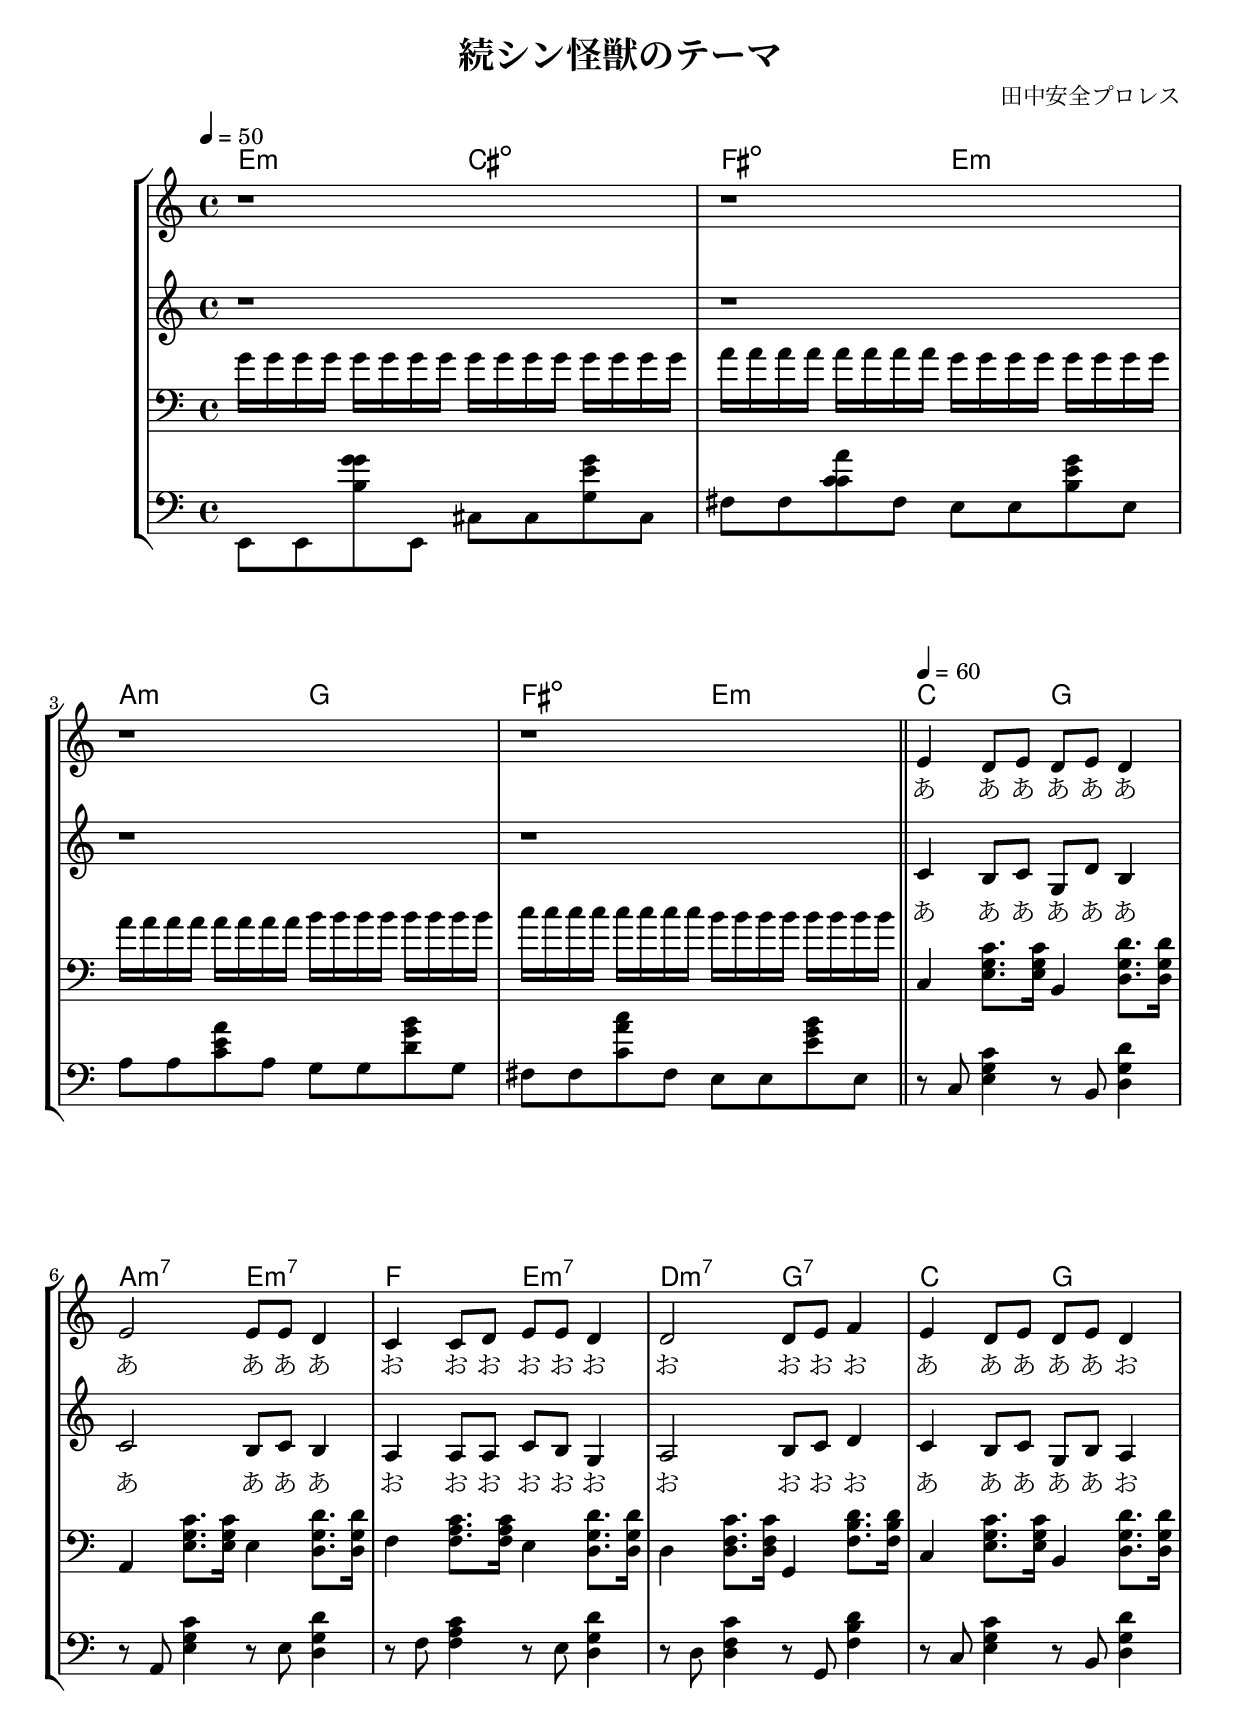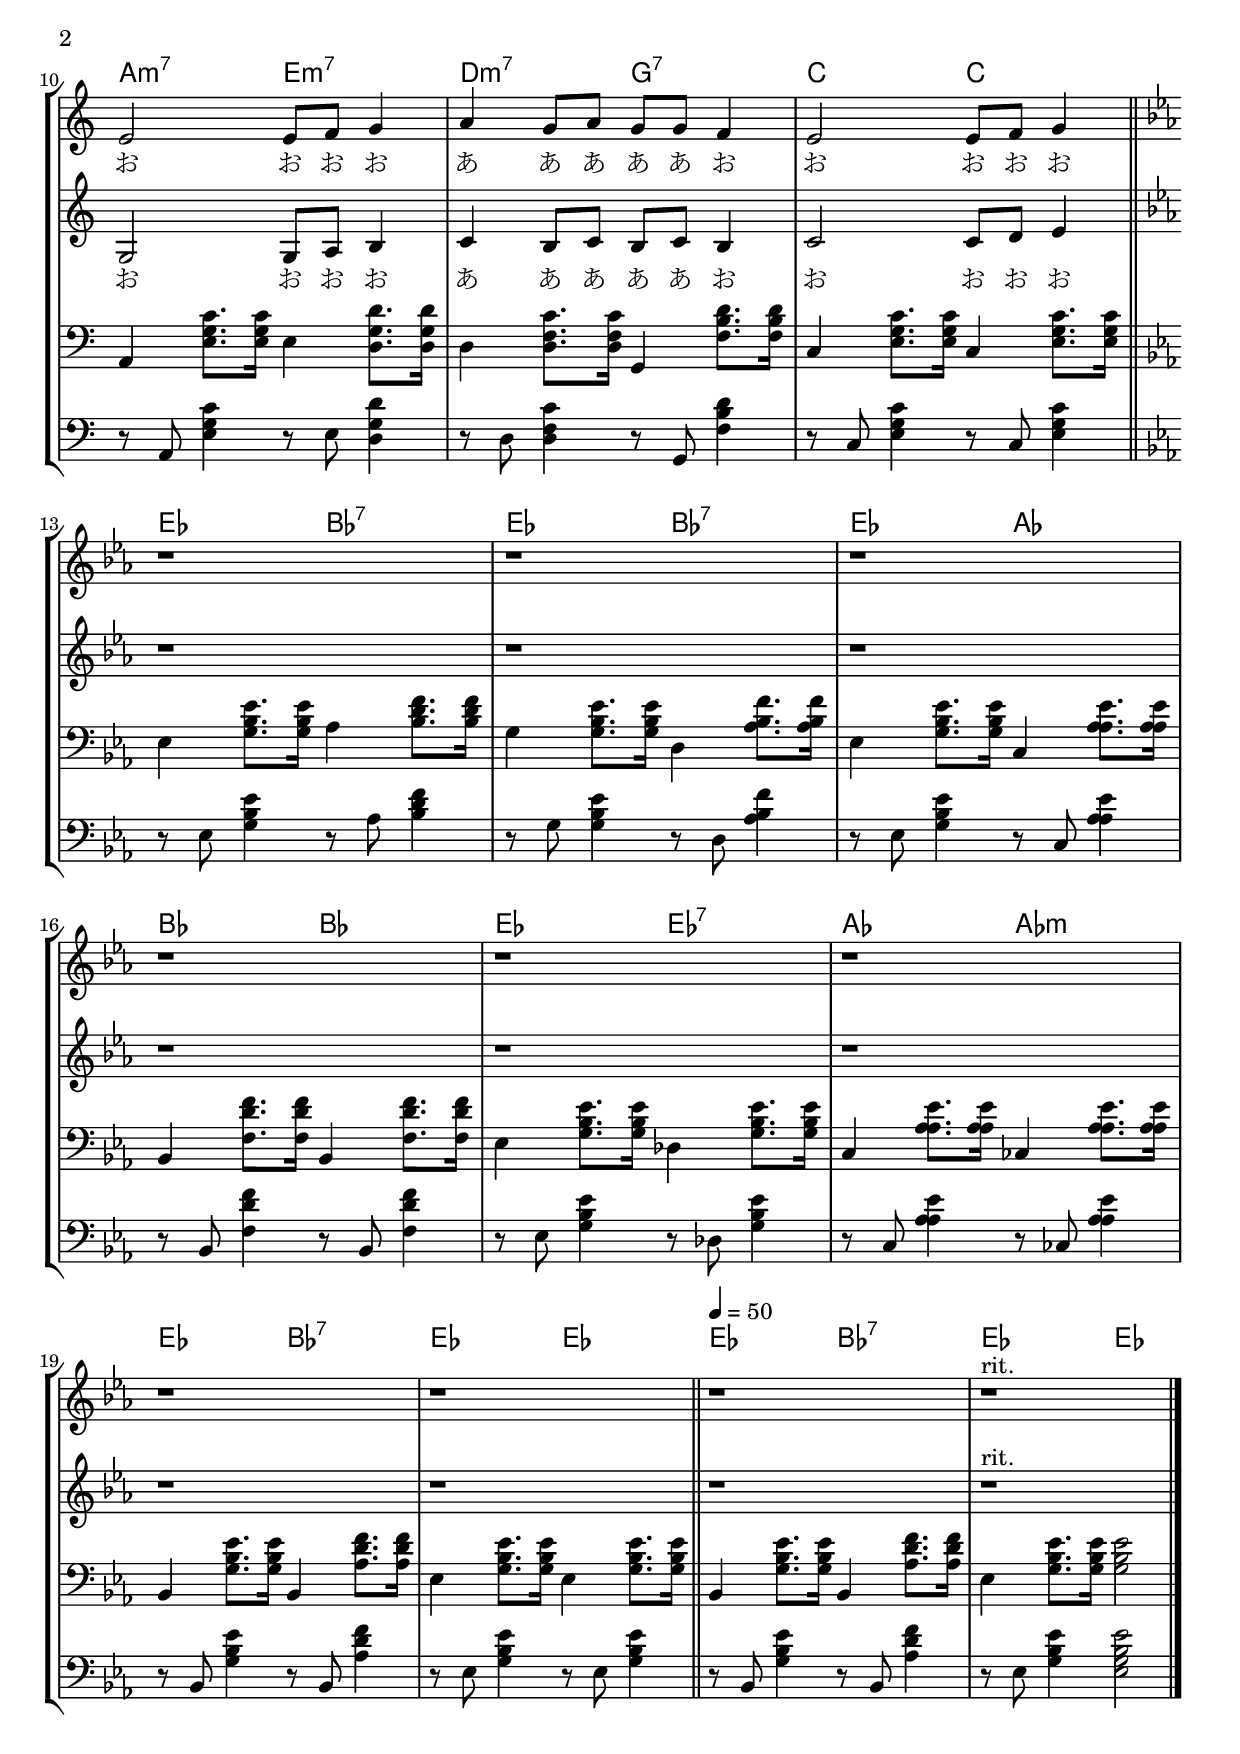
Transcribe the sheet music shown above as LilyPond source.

\version "2.12.1"

\header {
	title = \markup {続シン怪獣のテーマ}
	composer = \markup \center-column {田中安全プロレス}
}

harmony = \chordmode {
	e2:m cis:dim fis:dim e:m a:m g fis:dim e:m 

	c g a:min7 e:min7 f e:min7 d:min7 g:7 c g a:min7 e:min7 d:min7 g:7 c c 

	es bes:7 es bes:7 es as bes bes es es:7 as as:m es bes:7 es es 

	es bes:7 es es 
}

melody = {
	\key c \major
	\tempo 4 = 50
	r1 | r1 | r1 | r1   
	\set Staff.midiInstrument = #"FX 2 (soundtrack)"
		\tempo 4 = 60
e'4  d'8  e'8  d'8  e'8  d'4 
	e'2  e'8  e'8  d'4 
	c'4  c'8  d'8  e'8  e'8  d'4 
	d'2  d'8  e'8  f'4 
	e'4  d'8  e'8  d'8  e'8  d'4 
	e'2  e'8  f'8  g'4 
	a'4  g'8  a'8  g'8  g'8  f'4 
	e'2  e'8  f'8  g'4
	\key es \major
	r1 | r1 | r1 | r1 | r1 | r1 | r1 | r1   
	\tempo 4 = 50
	r1 | r1^"rit." \bar "|."
}

words = \lyricmode {
	
	あ  あ  あ  あ  あ  あ  あ  あ  あ  あ  お  お  お  お  お  お  お  お  お  お  あ  あ  あ  あ  あ  お  お  お  お  お  あ  あ  あ  あ  あ  お  お  お  お  お  
	
	
}

secondmelody = {
	\key c \major
	\tempo 4 = 50
	r1 | r1 | r1 | r1   
	\set Staff.midiInstrument = #"FX 2 (soundtrack)"
		\tempo 4 = 60
c'4  b8  c'8  g8  d'8  b4 
	c'2  b8  c'8  b4 
	a4  a8  a8  c'8  b8  g4 
	a2  b8  c'8  d'4 
	c'4  b8  c'8  g8  b8  a4 
	g2  g8  a8  b4 
	c'4  b8  c'8  b8  c'8  b4 
	c'2  c'8  d'8  e'4
	\key es \major
	r1 | r1 | r1 | r1 | r1 | r1 | r1 | r1   
	\tempo 4 = 50
	r1 | r1^"rit." \bar "|."
}

secondwords = \lyricmode {
	
	あ  あ  あ  あ  あ  あ  あ  あ  あ  あ  お  お  お  お  お  お  お  お  お  お  あ  あ  あ  あ  あ  お  お  お  お  お  あ  あ  あ  あ  あ  お  お  お  お  お  
	
	
}

tempochange = {
	\tempo 4 = 50
	r1 | r1 | r1 | r1 \bar "||"
	\tempo 4 = 60
	r1 | r1 | r1 | r1 | r1 | r1 | r1 | r1 \bar "||"
	\tempo 4 = 60
	r1 | r1 | r1 | r1 | r1 | r1 | r1 | r1 \bar "||"
	\tempo 4 = 50
	r1 | \tempo 4 = 37 r2 \tempo 4 = 33 r2 \bar "|."
}

mainacc = {
	\clef bass
	\set Staff.midiInstrument = #"Pad 6 (metallic)"
	\key c \major
	\tempo 4 = 50
	g'16 g'16 g'16 g'16 g'16 g'16 g'16 g'16
	g'16 g'16 g'16 g'16 g'16 g'16 g'16 g'16
	a'16 a'16 a'16 a'16 a'16 a'16 a'16 a'16
	g'16 g'16 g'16 g'16 g'16 g'16 g'16 g'16
	a'16 a'16 a'16 a'16 a'16 a'16 a'16 a'16
	b'16 b'16 b'16 b'16 b'16 b'16 b'16 b'16
	c''16 c''16 c''16 c''16 c''16 c''16 c''16 c''16
	b'16 b'16 b'16 b'16 b'16 b'16 b'16 b'16
	\bar "||"

	\set Staff.midiInstrument = #"Taiko Drum"
	\tempo 4 = 60
	c4 <e g c'>8. <e g c'>16
	b,4 <d g d'>8. <d g d'>16
	a,4 <e g c'>8. <e g c'>16
	e4 <d g d'>8. <d g d'>16
	f4 <f a c'>8. <f a c'>16
	e4 <d g d'>8. <d g d'>16
	d4 <d f c'>8. <d f c'>16
	g,4 <f b d'>8. <f b d'>16
	c4 <e g c'>8. <e g c'>16
	b,4 <d g d'>8. <d g d'>16
	a,4 <e g c'>8. <e g c'>16
	e4 <d g d'>8. <d g d'>16
	d4 <d f c'>8. <d f c'>16
	g,4 <f b d'>8. <f b d'>16
	c4 <e g c'>8. <e g c'>16
	c4 <e g c'>8. <e g c'>16
	\bar "||"

	\set Staff.midiInstrument = #"Church organ"
	\key es \major
	es4 <g bes es'>8. <g bes es'>16
	as4 <bes d' f'>8. <bes d' f'>16
	g4 <g bes es'>8. <g bes es'>16
	d4 <as bes f'>8. <as bes f'>16
	es4 <g bes es'>8. <g bes es'>16
	c4 <as as es'>8. <as as es'>16
	bes,4 <f d' f'>8. <f d' f'>16
	bes,4 <f d' f'>8. <f d' f'>16
	es4 <g bes es'>8. <g bes es'>16
	des4 <g bes es'>8. <g bes es'>16
	c4 <as as es'>8. <as as es'>16
	ces4 <as as es'>8. <as as es'>16
	bes,4 <g bes es'>8. <g bes es'>16
	bes,4 <as d' f'>8. <as d' f'>16
	es4 <g bes es'>8. <g bes es'>16
	es4 <g bes es'>8. <g bes es'>16
	\bar "||"

	\set Staff.midiInstrument = #"Taiko Drum"
	\tempo 4 = 50
	bes,4 <g bes es'>8. <g bes es'>16
	bes,4 <as d' f'>8. <as d' f'>16
	es4 <g bes es'>8. <g bes es'>16
	<g bes es'>2
	\bar "|."
}

subacc = {
	\clef bass
	\set Staff.midiInstrument = #"Orchestra Hit"
	\key c \major
	\tempo 4 = 50
	e,8 e,8 <b g' g'>8 e,8
	cis8 cis8 <g e' g'>8 cis8
	fis8 fis8 <c' c' a'>8 fis8
	e8 e8 <b e' g'>8 e8
	a8 a8 <c' e' a'>8 a8
	g8 g8 <d' g' b'>8 g8
	fis8 fis8 <c' a' c''>8 fis8
	e8 e8 <e' g' b'>8 e8
	\bar "||"

	\set Staff.midiInstrument = #"Lead 8 (bass+lead)"
	\tempo 4 = 60
	r8 c <e g c'>4
	r8 b, <d g d'>4
	r8 a, <e g c'>4
	r8 e <d g d'>4
	r8 f <f a c'>4
	r8 e <d g d'>4
	r8 d <d f c'>4
	r8 g, <f b d'>4
	r8 c <e g c'>4
	r8 b, <d g d'>4
	r8 a, <e g c'>4
	r8 e <d g d'>4
	r8 d <d f c'>4
	r8 g, <f b d'>4
	r8 c <e g c'>4
	r8 c <e g c'>4
	\bar "||"

	\set Staff.midiInstrument = #"Choir Aahs"
	\key es \major
	r8 es <g bes es'>4
	r8 as <bes d' f'>4
	r8 g <g bes es'>4
	r8 d <as bes f'>4
	r8 es <g bes es'>4
	r8 c <as as es'>4
	r8 bes, <f d' f'>4
	r8 bes, <f d' f'>4
	r8 es <g bes es'>4
	r8 des <g bes es'>4
	r8 c <as as es'>4
	r8 ces <as as es'>4
	r8 bes, <g bes es'>4
	r8 bes, <as d' f'>4
	r8 es <g bes es'>4
	r8 es <g bes es'>4
	\bar "||"

	\set Staff.midiInstrument = #"Shakuhachi"
	\tempo 4 = 50
	r8 bes, <g bes es'>4
	r8 bes, <as d' f'>4
	r8 es <g bes es'>4
	<es g bes es'>2
	\bar "|."
}

percA = {
	\drummode {
	r4 hh4 hh4 hh4  |hh4 hh4 hh4 hh4  |hh4 hh4 hh4 hh4  |hh4 hh4 hh4 hh4  \bar "||"
	r1  |hh4 hh4 hh4 hh4  |r1  |hh4 hh4 hh4 hh4  |r1  |hh4 hh4 hh4 hh4  |r1  |hh4 hh4 hh2  \bar "||"
	r8 hh4 hh4 hh4 hh8  |r8 hh4 hh4 hh8 hh16 hh16 hh16 hh16  |r8 hh4 hh4 hh4 hh8  |r8 hh4 hh4 hh8 hh16 hh16 hh16 hh16  |r8 hh4 hh4 hh4 hh8  |r8 hh4 hh4 hh8 hh16 hh16 hh16 hh16  |r8 hh4 hh4 hh4 hh8  |r8 hh4 hh4 hh8 hh16 hh16 hh16 hh16  \bar "||"
	cymr4 cymr4 cymr4 cymr4  |cymr4 cymr8 cymr16 cymr16 cymr4 cymr4  \bar "|."
	}
}

percB = {
	\drummode {
	r8 hhp4 hhp4 hhp4 hhp8  |r8 hhp4 hhp4 hhp4 hhp8  |r8 hhp4 hhp4 hhp4 hhp8  |r8 hhp4 hhp2 r8  \bar "||"
	sn4 sn4 sn4 sn4  |r4 sn2 sn8. sn16  |sn4 sn4 sn4 sn4  |r4 sn2 sn8. sn16  |sn4 sn4 sn4 sn4  |r4 sn2 sn8. sn16  |sn4 sn4 sn4 sn4  |r4 sn4 r16 sn16 sn16 sn16 sn16 sn16 sn16 sn16  \bar "||"
	r8 sn4 sn4 sn4 sn8  |r8 sn4 sn4 sn8 sn16 sn16 sn16 sn16  |r8 sn4 sn4 sn4 sn8  |r8 sn4 sn4 sn8 sn16 sn16 sn16 sn16  |r8 sn4 sn4 sn4 sn8  |r8 sn4 sn4 sn8 sn16 sn16 sn16 sn16  |r8 sn4 sn4 sn4 sn8  |r8 sn4 sn4 sn8 sn16 sn16 sn16 sn16  \bar "||"
	r2 sn2  |r2 sn2  \bar "|."
	}
}

percC = {
	\drummode {
	r4 sn2 sn4  |r4 sn2 sn8. sn16  |r4 sn2 sn4  |r4 sn4 r16 sn16 sn8. sn16 sn16 sn16  \bar "||"
	bd16 bd16 bd16 bd16 bd16 bd16 bd16 bd16 bd16 bd16 bd16 bd16 bd16 bd16 bd16 bd16  |bd8 bd8 bd8 bd8 bd8 bd8 bd8 bd8  |bd16 bd16 bd16 bd16 bd16 bd16 bd16 bd16 bd16 bd16 bd16 bd16 bd16 bd16 bd16 bd16  |bd8 bd8 bd8 bd8 bd8 bd8 bd8 bd8  |bd16 bd16 bd16 bd16 bd16 bd16 bd16 bd16 bd16 bd16 bd16 bd16 bd16 bd16 bd16 bd16  |bd8 bd8 bd8 bd8 bd8 bd8 bd8 bd8  |bd16 bd16 bd16 bd16 bd16 bd16 bd16 bd16 bd16 bd16 bd16 bd16 bd16 bd16 bd16 bd16  |bd8 bd8 bd8 bd8 bd8 bd8 bd8 bd8  \bar "||"
	bd16 bd4. r16 bd16 bd8. bd4  |r1  |bd16 bd4. r16 bd16 bd8. bd4  |r1  |bd16 bd4. r16 bd16 bd8. bd4  |r1  |bd16 bd4. r16 bd16 bd8. bd4  |r1  \bar "||"
	bd2. r8 bd8  |bd2 r8 bd4.  \bar "|."
	}
}

percD = {
	\drummode {
	bd2 bd8 bd16 bd4 r16  |bd2 bd8 bd16 bd4 r16  |bd2 bd8 bd16 bd4 r16  |bd4. bd8 bd4 bd4  \bar "||"
	r1  |r8 hho4 hho4 hho4 hho8  |r1  |r8 hho4 hho4 hho4 hho8  |r1  |r8 hho4 hho4 hho4 hho8  |r1  |r8 hho4 hho2 r8  \bar "||"
	r2 r16 cymc16 cymc4.  |r4 cymc16 cymc2 cymc8.  |r2 r16 cymc16 cymc4.  |r4 cymc16 cymc2 cymc8.  |r2 r16 cymc16 cymc4.  |r4 cymc16 cymc2 cymc8.  |r2 r16 cymc16 cymc4.  |r4 cymc16 cymc2 cymc8.  \bar "||"
	r1 |r8. tommh8. tommh2 r8  \bar "|."
	}
}

percE = {
	\drummode {
	cymc1  |r1 |r1 |r1 \bar "||"
	cymc4 cymc4 cymc4 cymc4  |r1 |cymc4 cymc4 cymc4 cymc4  |r1 |cymc4 cymc4 cymc4 cymc4  |r1 |cymc4 cymc4 cymc4 cymc4  |r1 \bar "||"
	r1  |tomfh16 tomfh2. r8.  |r1  |tomfh16 tomfh2. r8.  |r1  |tomfh16 tomfh2. r8.  |r1  |tomfh16 tomfh2. r8.  \bar "||"
	r1 |r2. toml8 toml8  \bar "|."
	}
}

percF = {
	\drummode {
	r1 | r1 | r1 | r1 \bar "||"
	r8 tommh2 tommh8. tommh16 tommh8  |r1 |r8 tommh2 tommh8. tommh16 tommh8  |r1 |r8 tommh2 tommh8. tommh16 tommh8  |r1 |r8 tommh2 tommh8. tommh16 tommh8  |r1 \bar "||"
	r2 r8 rb4 rb8  |r1  |r2 r8 rb4 rb8  |r1  |r2 r8 rb4 rb8  |r1  |r2 r8 rb4 rb8  |r1  \bar "||"
	r1 |hho1  \bar "|."
	}
}

percG = {
	\drummode {
	r1 | r1 | r1 | r1 \bar "||"
	r4. toml16 toml2 toml16  |r1 |r4. toml16 toml2 toml16  |r1 |r4. toml16 toml2 toml16  |r1 |r4. toml16 toml2 toml16  |r1 \bar "||"
	r4. hc16 hc2 r16  |r4 r16 hc8. hc16 hc4. r16  |r4. hc16 hc2 r16  |r4 r16 hc8. hc16 hc4. r16  |r4. hc16 hc2 r16  |r4 r16 hc8. hc16 hc4. r16  |r4. hc16 hc2 r16  |r4 r16 hc8. hc16 hc4. r16  \bar "||"
	r1 | r1 \bar "|."
	}
}

percH = {
	\drummode {
	r1 | r1 | r1 | r1 \bar "||"
	r1 | r1 | r1 | r1 | r1 | r1 | r1 | r1 \bar "||"
	r8. cymr16 cymr2 r16 cymr8.  |r16 cymr4 r16 cymr4 r16 cymr8 cymr8.  |r8. cymr16 cymr2 r16 cymr8.  |r16 cymr4 r16 cymr4 r16 cymr8 cymr8.  |r8. cymr16 cymr2 r16 cymr8.  |r16 cymr4 r16 cymr4 r16 cymr8 cymr8.  |r8. cymr16 cymr2 r16 cymr8.  |r16 cymr4 r16 cymr4 r16 cymr8 cymr8.  \bar "||"
	r1 | r1 \bar "|."
	}
}

\score {
	<<
		\new StaffGroup <<
			\new ChordNames {\harmony}
			\new Voice = "melody" {\melody}
			\new Lyrics \lyricsto "melody" \words
			\new Voice = "secondmelody" {\secondmelody}
			\new Lyrics \lyricsto "secondmelody" \secondwords
			\new Staff = "mainacc" {\mainacc}
			\new Staff = "subacc" {\subacc}
		>>
	>>
	\layout { }
}
